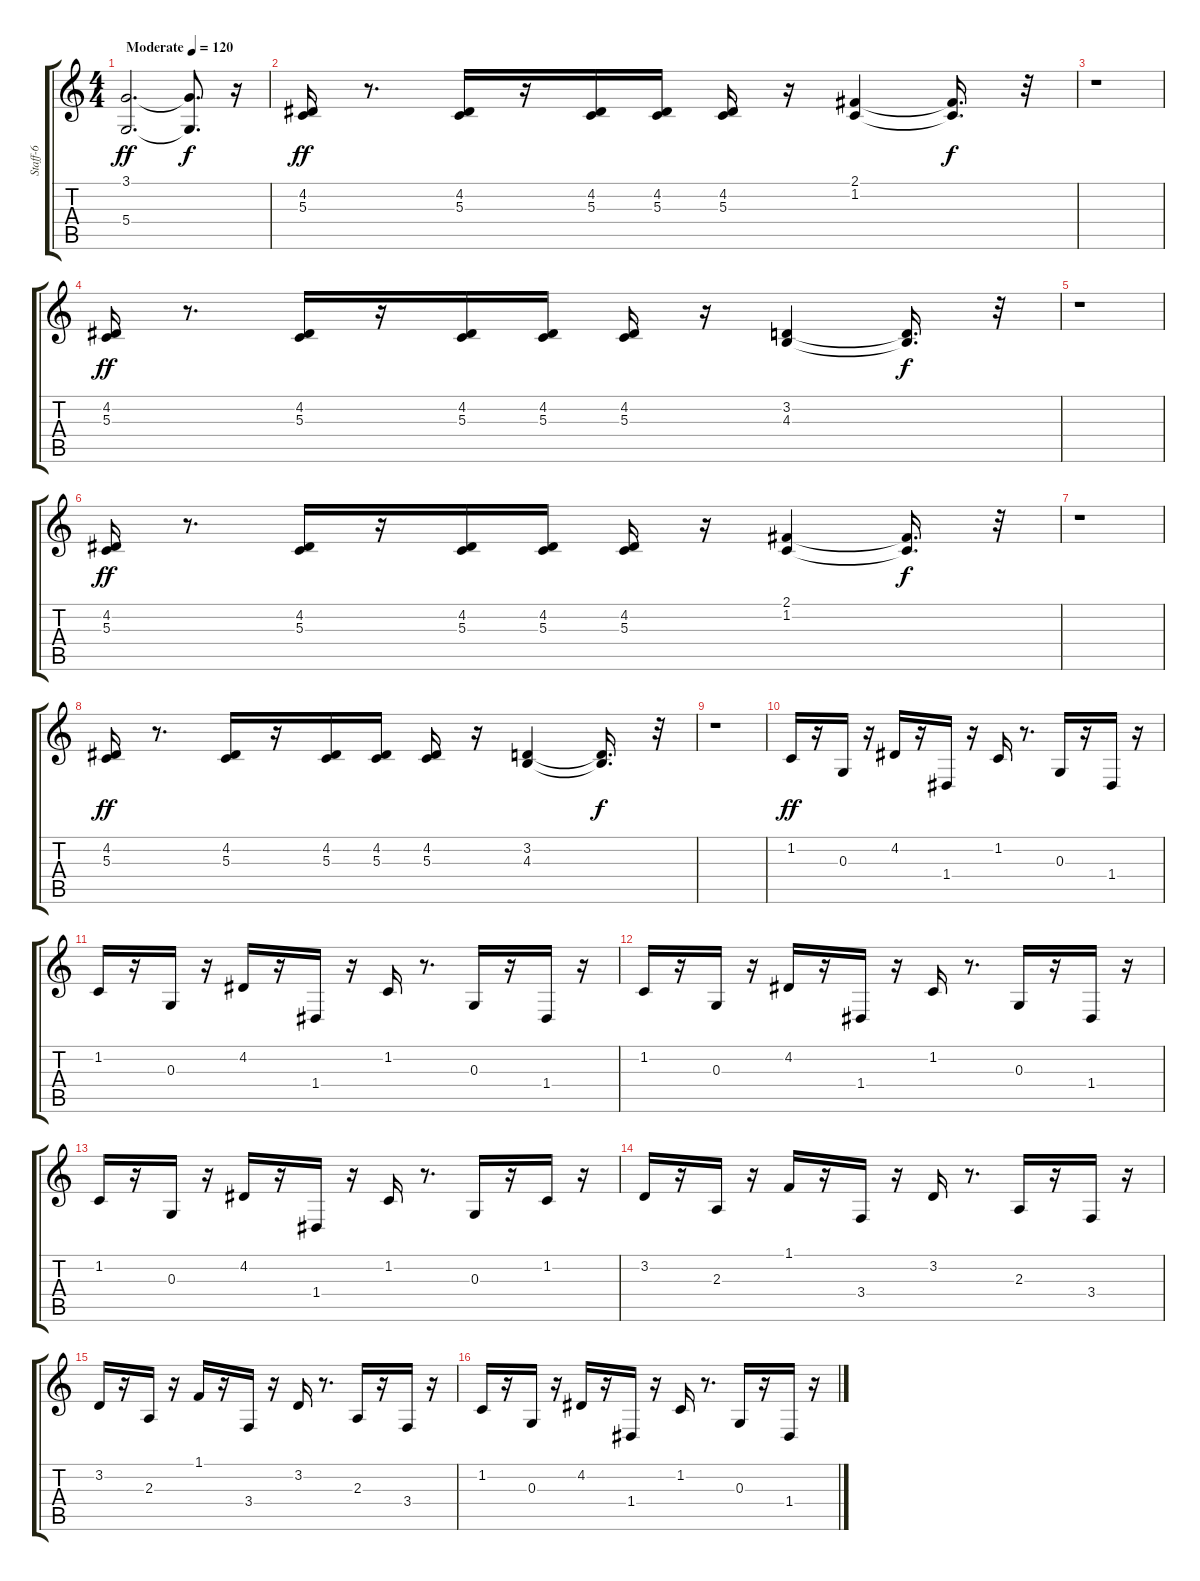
\track ("Staff-6" "Staff-6") {instrument frenchhorn}
\staff {score tabs}
\tuning (E4 B3 G3 D3 A2 E2) {hide}
\ts (4 4)
\tempo (120 "Moderate")
\clef g2
\ks c
(3.1 5.4).2{d dy ff instrument frenchhorn} (3.1{t} 5.4{t}).8{d dy f} r.16 |
(4.2 5.3).16{dy ff} r.8{d} (4.2 5.3).16 r.16 (4.2 5.3).16 (4.2 5.3).16 (4.2 5.3).16 r.16 (2.1 1.2).4 (2.1{t} 1.2{t}).16{d dy f} r.32 |
r.1 |
(4.2 5.3).16{dy ff} r.8{d} (4.2 5.3).16 r.16 (4.2 5.3).16 (4.2 5.3).16 (4.2 5.3).16 r.16 (3.2 4.3).4 (3.2{t} 4.3{t}).16{d dy f} r.32 |
r.1 |
(4.2 5.3).16{dy ff} r.8{d} (4.2 5.3).16 r.16 (4.2 5.3).16 (4.2 5.3).16 (4.2 5.3).16 r.16 (2.1 1.2).4 (2.1{t} 1.2{t}).16{d dy f} r.32 |
r.1 |
(4.2 5.3).16{dy ff} r.8{d} (4.2 5.3).16 r.16 (4.2 5.3).16 (4.2 5.3).16 (4.2 5.3).16 r.16 (3.2 4.3).4 (3.2{t} 4.3{t}).16{d dy f} r.32 |
r.1 |
1.2.16{dy ff} r.16 0.3.16 r.16 4.2.16 r.16 1.4.16 r.16 1.2.16 r.8{d} 0.3.16 r.16 1.4.16 r.16 |
1.2.16 r.16 0.3.16 r.16 4.2.16 r.16 1.4.16 r.16 1.2.16 r.8{d} 0.3.16 r.16 1.4.16 r.16 |
1.2.16 r.16 0.3.16 r.16 4.2.16 r.16 1.4.16 r.16 1.2.16 r.8{d} 0.3.16 r.16 1.4.16 r.16 |
1.2.16 r.16 0.3.16 r.16 4.2.16 r.16 1.4.16 r.16 1.2.16 r.8{d} 0.3.16 r.16 1.2.16 r.16 |
3.2.16 r.16 2.3.16 r.16 1.1.16 r.16 3.4.16 r.16 3.2.16 r.8{d} 2.3.16 r.16 3.4.16 r.16 |
3.2.16 r.16 2.3.16 r.16 1.1.16 r.16 3.4.16 r.16 3.2.16 r.8{d} 2.3.16 r.16 3.4.16 r.16 |
1.2.16 r.16 0.3.16 r.16 4.2.16 r.16 1.4.16 r.16 1.2.16 r.8{d} 0.3.16 r.16 1.4.16 r.16
